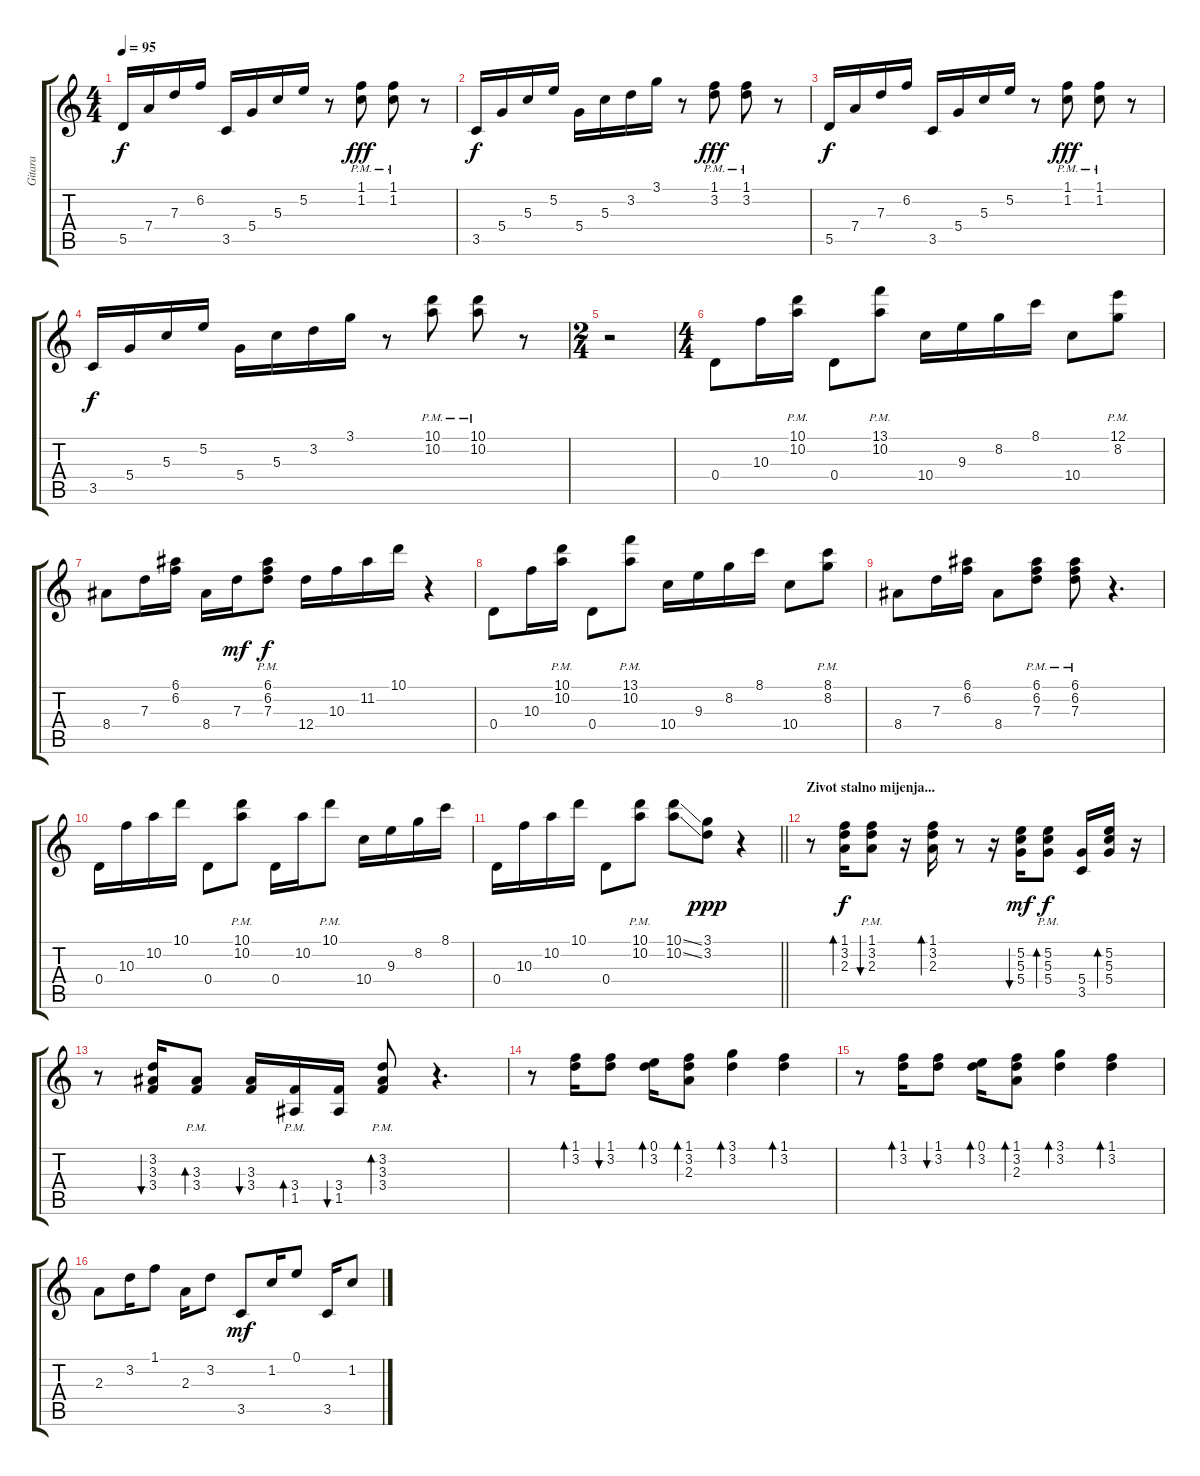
\track ("Gitara" "Gitara") {instrument acousticguitarsteel}
\staff {score tabs}
\tuning (E4 B3 G3 D3 A2 E2) {hide}
\ts (4 4)
\tempo 95
\clef g2
\ks c
5.5.16{dy f} 7.4.16 7.3.16 6.2.16 3.5.16 5.4.16 5.3.16 5.2.16 r.8 (1.1{pm} 1.2{pm}).8{dy fff} (1.1{pm} 1.2{pm}).8 r.8 |
3.5.16{dy f} 5.4.16 5.3.16 5.2.16 5.4.16 5.3.16 3.2.16 3.1.16 r.8 (1.1{pm} 3.2{pm}).8{dy fff} (1.1{pm} 3.2{pm}).8 r.8 |
5.5.16{dy f} 7.4.16 7.3.16 6.2.16 3.5.16 5.4.16 5.3.16 5.2.16 r.8 (1.1{pm} 1.2{pm}).8{dy fff} (1.1{pm} 1.2{pm}).8 r.8 |
3.5.16{dy f} 5.4.16 5.3.16 5.2.16 5.4.16 5.3.16 3.2.16 3.1.16 r.8 (10.1{pm} 10.2{pm}).8 (10.1{pm} 10.2{pm}).8 r.8 |
\ts (2 4)
r.2 |
\ts (4 4)
0.4.8 10.3.16 (10.1{pm} 10.2{pm}).16 0.4.8 (13.1{pm} 10.2{pm}).8 10.4.16 9.3.16 8.2.16 8.1.16 10.4.8 (12.1{pm} 8.2{pm}).8 |
8.4.8 7.3.16 (6.1 6.2).16 8.4.16 7.3.16{dy mf} (6.1{pm} 6.2{pm} 7.3{pm}).8{dy f} 12.4.16 10.3.16 11.2.16 10.1.16 r.4 |
0.4.8 10.3.16 (10.1{pm} 10.2{pm}).16 0.4.8 (13.1{pm} 10.2{pm}).8 10.4.16 9.3.16 8.2.16 8.1.16 10.4.8 (8.1{pm} 8.2{pm}).8 |
8.4.8 7.3.16 (6.1 6.2).16 8.4.8 (6.1{pm} 6.2{pm} 7.3{pm}).8 (6.1{pm} 6.2{pm} 7.3{pm}).8 r.4{d} |
0.4.16 10.3.16 10.2.16 10.1.16 0.4.8 (10.1{pm} 10.2{pm}).8 0.4.16 10.2.16 10.1{pm}.8 10.4.16 9.3.16 8.2.16 8.1.16 |
\barLineRight lightlight
0.4.16 10.3.16 10.2.16 10.1.16 0.4.8 (10.1{pm} 10.2{pm}).8 (10.1{ss} 10.2{ss}).8 (3.1 3.2).8{dy ppp} r.4 |
\section ("" "Zivot stalno mijenja...")
r.8 (1.1 3.2 2.3).16{bd 120 dy f} (1.1{pm} 3.2{pm} 2.3{pm}).8{bu 120} r.16 (1.1 3.2 2.3).16{bd 120} r.8 r.16 (5.2 5.3 5.4).16{bu 120 dy mf} (5.2{pm} 5.3{pm} 5.4{pm}).8{bd 120 dy f} (5.4 3.5).16 (5.2 5.3 5.4).16{bd 120} r.16 |
r.8 (3.2 3.3 3.4).16{bu 120} (3.3{pm} 3.4{pm}).8{bd 120} (3.3 3.4).16{bu 120} (3.4{pm} 1.5{pm}).16{bd 120} (3.4 1.5).16{bu 120} (3.2{pm} 3.3{pm} 3.4{pm}).8{bd 120} r.4{d} |
r.8 (1.1 3.2).16{bd 120} (1.1 3.2).8{bu 120} (0.1 3.2).16{bd 120} (1.1 3.2 2.3).8{bd 120} (3.1 3.2).4{bd 120} (1.1 3.2).4{bd 120} |
r.8 (1.1 3.2).16{bd 120} (1.1 3.2).8{bu 120} (0.1 3.2).16{bd 120} (1.1 3.2 2.3).8{bd 120} (3.1 3.2).4{bd 120} (1.1 3.2).4{bd 120} |
2.3.8 3.2.16 1.1.8 2.3.16 3.2.8 3.5.8{dy mf} 1.2.16 0.1.8 3.5.16 1.2.8
